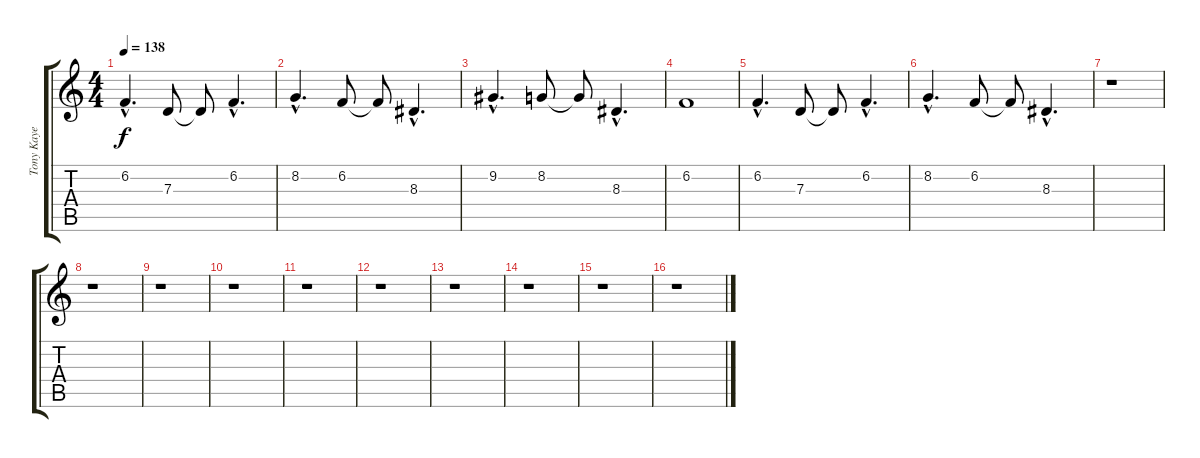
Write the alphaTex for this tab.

\track ("Tony Kaye 1" "Tony Kaye ") {instrument reedorgan}
\staff {score tabs}
\tuning (E4 B3 G3 D3 A2 E2) {hide}
\ts (4 4)
\tempo 138
\clef g2
\ks c
6.2{hac}.4{d dy f} 7.3.8 7.3{t}.8 6.2{hac}.4{d} |
8.2{hac}.4{d} 6.2.8 6.2{t}.8 8.3{hac}.4{d} |
9.2{hac}.4{d} 8.2.8 8.2{t}.8 8.3{hac}.4{d} |
6.2.1 |
6.2{hac}.4{d} 7.3.8 7.3{t}.8 6.2{hac}.4{d} |
8.2{hac}.4{d} 6.2.8 6.2{t}.8 8.3{hac}.4{d} |
r.1 |
r.1 |
r.1 |
r.1 |
r.1 |
r.1 |
r.1 |
r.1 |
r.1 |
r.1
